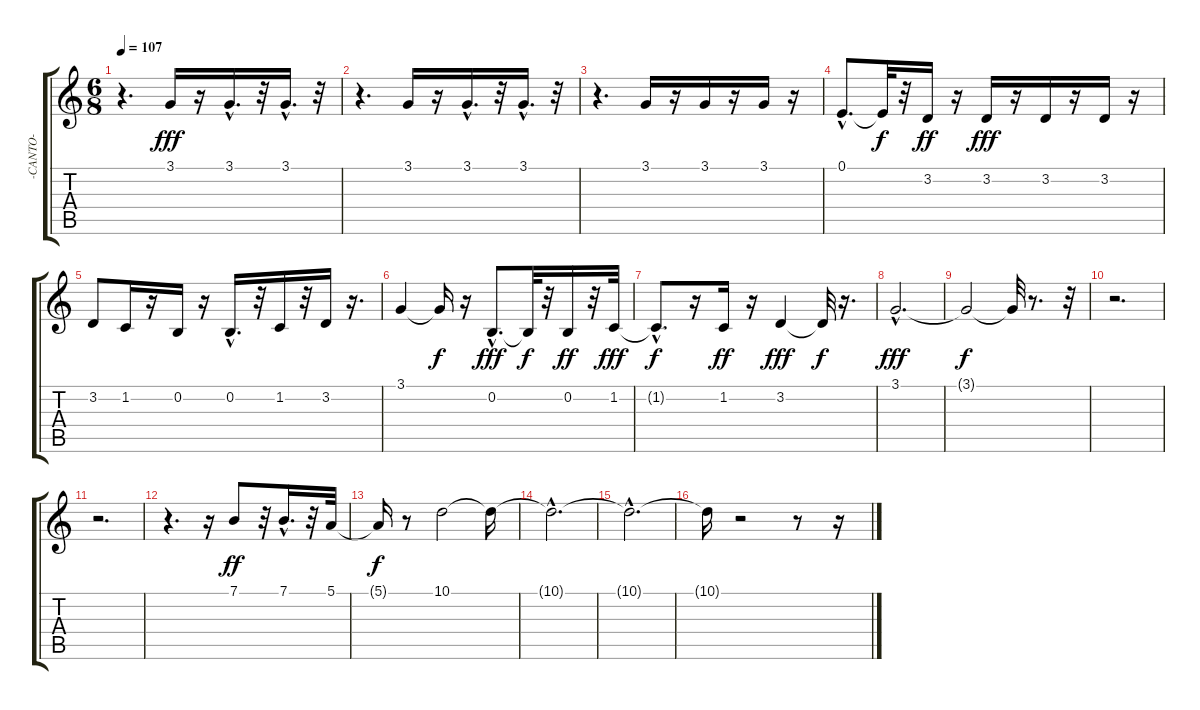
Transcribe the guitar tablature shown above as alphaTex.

\track ("-CANTO-" "-CANTO-") {instrument flute}
\staff {score tabs}
\tuning (E4 B3 G3 D3 A2 E2) {hide}
\ts (6 8)
\tempo 107
\clef g2
\ks c
r.4{d dy f} 3.1.16{dy fff} r.16 3.1{hac}.16{d} r.32 3.1{hac}.16{d} r.32 |
r.4{d} 3.1.16 r.16 3.1{hac}.16{d} r.32 3.1{hac}.16{d} r.32 |
r.4{d} 3.1.16 r.16 3.1.16 r.16 3.1.16 r.16 |
0.1{hac}.8{d} 0.1{t}.32{dy f} r.32 3.2.16{dy ff} r.16 3.2.16{dy fff} r.16 3.2.16 r.16 3.2.16 r.16 |
3.2.8 1.2.16 r.16 0.2.16 r.16 0.2{hac}.16{d} r.32 1.2.16 r.32 3.2.16 r.16{d} |
3.1.4 3.1{t}.16{dy f} r.16 0.2{hac}.8{d dy fff} 0.2{t}.32{dy f} r.32 0.2.16{dy ff} r.32 1.2.32{dy fff} |
1.2{hac t}.8{d dy f} r.16 1.2.16{dy ff} r.16 3.2.4{dy fff} 3.2{t}.32{dy f} r.16{d} |
3.1{hac}.2{d dy fff} |
3.1{t}.2{dy f} 3.1{t}.32 r.8{d} r.32 |
r.2{d} |
r.2{d} |
r.4{d} r.16 7.1.8{dy ff} r.32 7.1{hac}.16{d} r.32 5.1.32 |
5.1{t}.16{dy f} r.8 10.1.2 10.1{t}.16 |
10.1{hac t}.2{d} |
10.1{hac t}.2{d} |
10.1{t}.16 r.2 r.8 r.16
